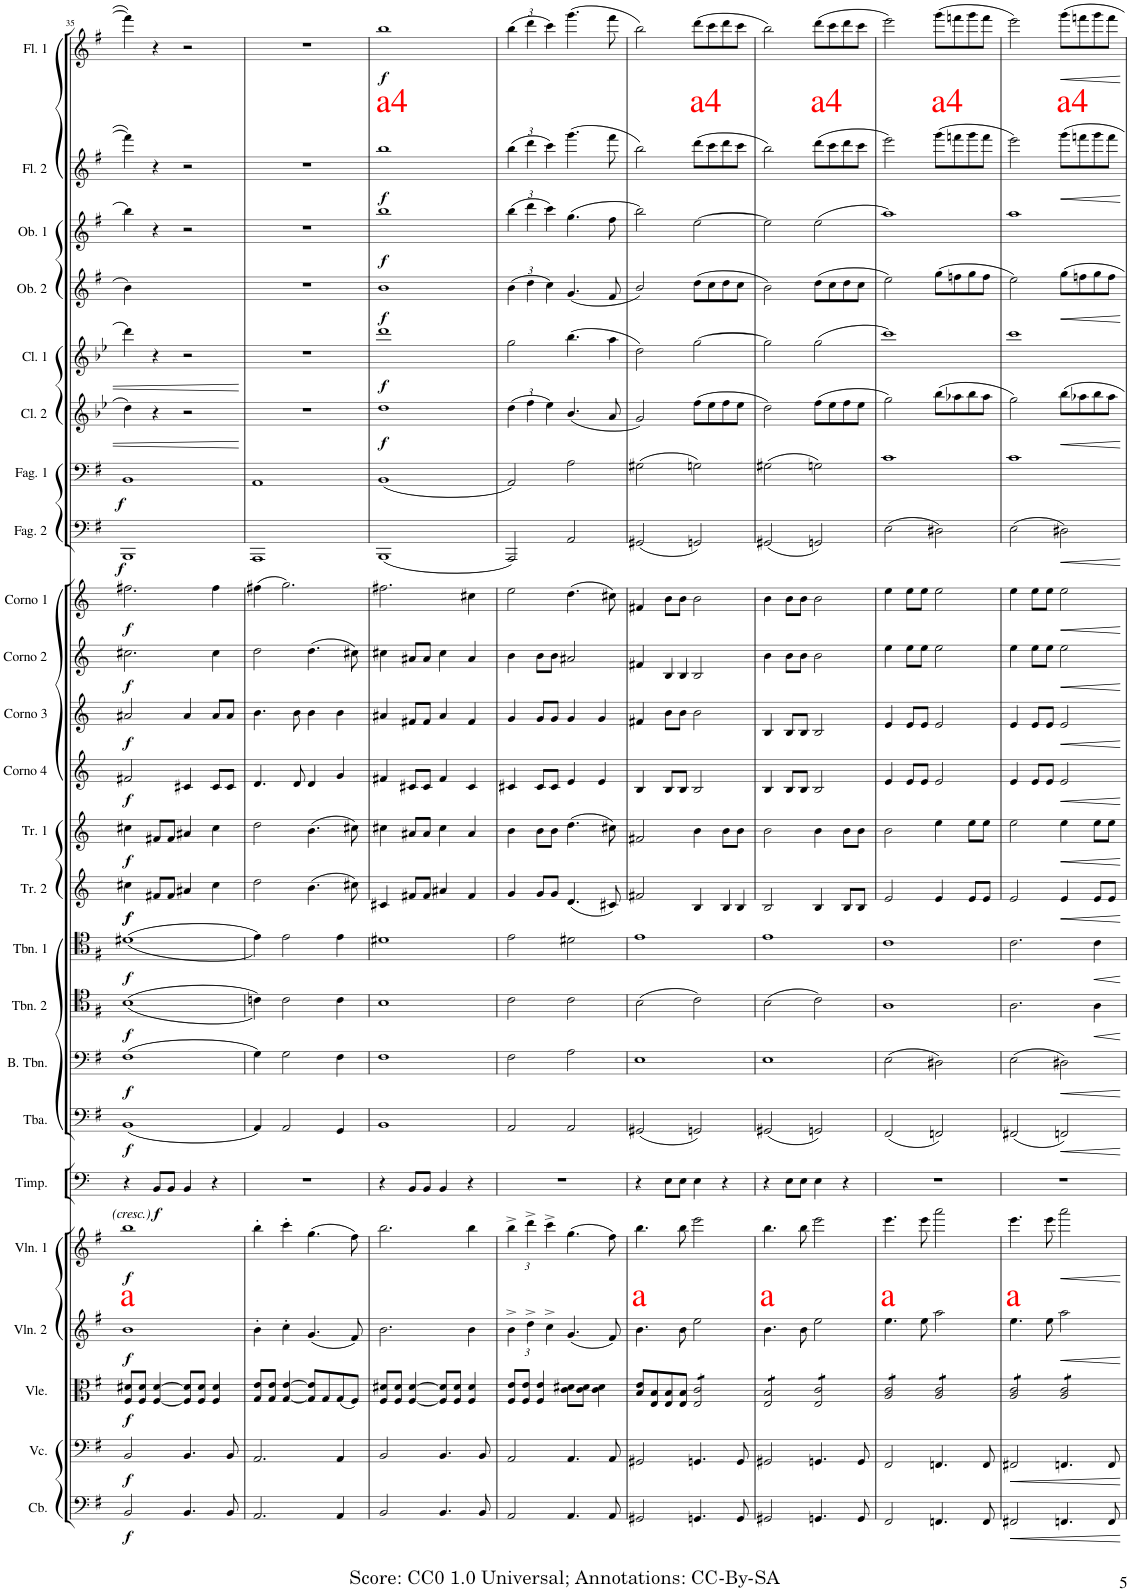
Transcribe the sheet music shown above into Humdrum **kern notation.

**kern	**dynam	**kern	**dynam	**kern	**dynam	**kern	**dynam	**kern	**text	**dynam	**kern	**dynam	**kern	**dynam	**kern	**dynam	**kern	**dynam	**kern	**dynam	**kern	**dynam	**kern	**dynam	**kern	**dynam	**kern	**dynam	**kern	**dynam	**kern	**dynam	**kern	**dynam	**kern	**dynam	**kern	**dynam	**kern	**dynam	**kern	**dynam	**kern	**dynam	**kern	**dynam	**kern	**text	**dynam
*part24	*part24	*part23	*part23	*part22	*part22	*part21	*part21	*part20	*part20	*part20	*part19	*part19	*part18	*part18	*part17	*part17	*part16	*part16	*part15	*part15	*part14	*part14	*part13	*part13	*part12	*part12	*part11	*part11	*part10	*part10	*part9	*part9	*part8	*part8	*part7	*part7	*part6	*part6	*part5	*part5	*part4	*part4	*part3	*part3	*part2	*part2	*part1	*part1	*part1
*staff24	*staff24	*staff23	*staff23	*staff22	*staff22	*staff21	*staff21	*staff20	*staff20	*staff20	*staff19	*staff19	*staff18	*staff18	*staff17	*staff17	*staff16	*staff16	*staff15	*staff15	*staff14	*staff14	*staff13	*staff13	*staff12	*staff12	*staff11	*staff11	*staff10	*staff10	*staff9	*staff9	*staff8	*staff8	*staff7	*staff7	*staff6	*staff6	*staff5	*staff5	*staff4	*staff4	*staff3	*staff3	*staff2	*staff2	*staff1	*staff1	*staff1
*I"Contrabassi	*	*I"Violoncelli	*	*I"Viole	*	*I"Violini 2	*	*I"Violini 1	*	*	*I"Timpani	*	*I"Tuba	*	*I"Bass Trombone	*	*I"Trombone Tenore 2	*	*I"Trombone Tenore 1	*	*I"Trombe in F 2	*	*I"Trombe in F 1	*	*I"Corno in F 4	*	*I"Corno in F 3	*	*I"Corno in F 2	*	*I"Corno in F 1	*	*I"Fagotto 2	*	*I"Fagotto 1	*	*I"Clarinetto in A 2	*	*I"Clarinetto in A 1	*	*I"Oboe 2	*	*I"Oboe 1	*	*I"Flauto 2	*	*I"Flauto 1	*	*
*I'Cb.	*	*I'Vc.	*	*I'Vle.	*	*I'Vln. 2	*	*I'Vln. 1	*	*	*I'Timp.	*	*I'Tba.	*	*I'B. Tbn.	*	*I'Tbn. 2	*	*I'Tbn. 1	*	*I'Tr. 2	*	*I'Tr. 1	*	*I'Corno 4	*	*I'Corno 3	*	*I'Corno 2	*	*I'Corno 1	*	*I'Fag. 2	*	*I'Fag. 1	*	*I'Cl. 2	*	*I'Cl. 1	*	*I'Ob. 2	*	*I'Ob. 1	*	*I'Fl. 2	*	*I'Fl. 1	*	*
!!LO:PB:g=z
*clefF4	*	*clefF4	*	*clefC3	*	*clefG2	*	*clefG2	*	*	*clefF4	*	*clefF4	*	*clefF4	*	*clefC4	*	*clefC4	*	*clefG2	*	*clefG2	*	*clefG2	*	*clefG2	*	*clefG2	*	*clefG2	*	*clefF4	*	*clefF4	*	*clefG2	*	*clefG2	*	*clefG2	*	*clefG2	*	*clefG2	*	*clefG2	*	*
*Trd7c12	*	*	*	*	*	*	*	*	*	*	*	*	*	*	*	*	*	*	*	*	*Trd-3c-5	*	*Trd-3c-5	*	*Trd4c7	*	*Trd4c7	*	*Trd4c7	*	*Trd4c7	*	*	*	*	*	*Trd2c3	*	*Trd2c3	*	*	*	*	*	*	*	*	*	*
*k[f#]	*	*k[f#]	*	*k[f#]	*	*k[f#]	*	*k[f#]	*	*	*k[]	*	*k[f#]	*	*k[f#]	*	*k[f#]	*	*k[f#]	*	*k[]	*	*k[]	*	*k[]	*	*k[]	*	*k[]	*	*k[]	*	*k[f#]	*	*k[f#]	*	*k[b-e-]	*	*k[b-e-]	*	*k[f#]	*	*k[f#]	*	*k[f#]	*	*k[f#]	*	*
*M2/2	*	*M2/2	*	*M2/2	*	*M2/2	*	*M2/2	*	*	*M2/2	*	*M2/2	*	*M2/2	*	*M2/2	*	*M2/2	*	*M2/2	*	*M2/2	*	*M2/2	*	*M2/2	*	*M2/2	*	*M2/2	*	*M2/2	*	*M2/2	*	*M2/2	*	*M2/2	*	*M2/2	*	*M2/2	*	*M2/2	*	*M2/2	*	*
*met(c|)	*	*met(c|)	*	*met(c|)	*	*met(c|)	*	*met(c|)	*	*	*met(c|)	*	*met(c|)	*	*met(c|)	*	*met(c|)	*	*met(c|)	*	*met(c|)	*	*met(c|)	*	*met(c|)	*	*met(c|)	*	*met(c|)	*	*met(c|)	*	*met(c|)	*	*met(c|)	*	*met(c|)	*	*met(c|)	*	*met(c|)	*	*met(c|)	*	*met(c|)	*	*met(c|)	*	*
=35	=35	=35	=35	=35	=35	=35	=35	=35	=35	=35	=35	=35	=35	=35	=35	=35	=35	=35	=35	=35	=35	=35	=35	=35	=35	=35	=35	=35	=35	=35	=35	=35	=35	=35	=35	=35	=35	=35	=35	=35	=35	=35	=35	=35	=35	=35	=35	=35	=35
!	!LO:DY:b	!	!LO:DY:b	!	!LO:DY:b	!	!LO:DY:b	!	!LO:LY:b:color=#FF0000	!LO:DY:b	!	!	!	!LO:DY:b	!	!LO:DY:b	!	!LO:DY:b	!	!LO:DY:b	!	!LO:DY:b	!	!	!	!	!	!	!	!	!	!	!	!	!	!	!	!	!	!	!	!	!	!	!	!	!	!	!
!	!	!	!	!	!	!	!	!	!	!	!	!	!	!	!	!	!	!	!	!	!	!LO:DY:n=1:b	!	!LO:DY:b	!	!LO:DY:b	!	!LO:DY:b	!	!LO:DY:b	!	!LO:DY:b	!	!LO:DY:b	!	!LO:DY:b	!	!	!	!	!	!	!	!	!	!	!	!	!
2BB/	f	2BB/	f	8F#/ 8d#X/L	f	1b	f	1bb	a	f	4r	.	(1BB	f	(1F#	f	(<(1B	f	(<(1d#X	f	4cc#X\	f f	4cc#X\	f	2f#X/	f	2a#X/	f	2.cc#X\	f	2.ff#X\	f	1BBB	f	1BB	f	4dd\	.	4ddd\	.	4b\	.	4bb\	.	4fff#\]	.	4fff#\]	.	.
.	.	.	.	8F#/ 8d#/J	.	.	.	.	.	.	.	.	.	.	.	.	.	.	.	.	.	.	.	.	.	.	.	.	.	.	.	.	.	.	.	.	.	.	.	.	.	.	.	.	.	.	.	.	.
!	!	!	!	!	!	!	!	!	!	!	!	!LO:DY:b	!	!	!	!	!	!	!	!	!	!	!	!	!	!	!	!	!	!	!	!	!	!	!	!	!	!	!	!	!	!	!	!	!	!	!	!	!
.	.	.	.	[4F#/ [4d#/	.	.	.	.	.	.	8BB/L	f	.	.	.	.	.	.	.	.	8f#X/L	.	8f#X/L	.	.	.	.	.	.	.	.	.	.	.	.	.	4r	.	4r	.	4ryy	.	4r	.	4r	.	4r	.	.
.	.	.	.	.	.	.	.	.	.	.	8BB/J	.	.	.	.	.	.	.	.	.	8f#/J	.	8f#/J	.	.	.	.	.	.	.	.	.	.	.	.	.	.	.	.	.	.	.	.	.	.	.	.	.	.
4.BB/	.	4.BB/	.	8F#/] 8d#/]L	.	.	.	.	.	.	4BB/	.	.	.	.	.	.	.	.	.	4a#X/	.	4a#X/	.	4c#X/	.	4a#/	.	.	.	.	.	.	.	.	.	2r	.	2r	.	2ryy	.	2r	.	2r	.	2r	.	.
.	.	.	.	8F#/ 8d#/J	.	.	.	.	.	.	.	.	.	.	.	.	.	.	.	.	.	.	.	.	.	.	.	.	.	.	.	.	.	.	.	.	.	.	.	.	.	.	.	.	.	.	.	.	.
.	.	.	.	4F#/ 4d#/	.	.	.	.	.	.	4r	.	.	.	.	.	.	.	.	.	4cc#\	.	4cc#\	.	8c#/L	.	8a#/L	.	4cc#\	.	4ff#\	.	.	.	.	.	.	.	.	.	.	.	.	.	.	.	.	.	.
8BB/	.	8BB/	.	.	.	.	.	.	.	.	.	.	.	.	.	.	.	.	.	.	.	.	.	.	8c#/J	.	8a#/J	.	.	.	.	.	.	.	.	.	.	.	.	.	.	.	.	.	.	.	.	.	.
=36	=36	=36	=36	=36	=36	=36	=36	=36	=36	=36	=36	=36	=36	=36	=36	=36	=36	=36	=36	=36	=36	=36	=36	=36	=36	=36	=36	=36	=36	=36	=36	=36	=36	=36	=36	=36	=36	=36	=36	=36	=36	=36	=36	=36	=36	=36	=36	=36	=36
2.AA/	.	2.AA/	.	8G/ 8e/L	.	4b'\	.	4bb'\	.	.	1r	.	4AA/)	.	4G\)	.	4cn\))	.	4e\))	.	2dd\	.	2dd\	.	4.d/	.	4.b\	.	2dd\	.	(4ff#X\	.	1AAA	.	1AA	.	1r	.	1r	.	1r	.	1r	.	1r	.	1r	.	.
.	.	.	.	8G/ 8e/J	.	.	.	.	.	.	.	.	.	.	.	.	.	.	.	.	.	.	.	.	.	.	.	.	.	.	.	.	.	.	.	.	.	.	.	.	.	.	.	.	.	.	.	.	.
.	.	.	.	[4G/ [4e/	.	4cc'\	.	4ccc'\	.	.	.	.	2AA/	.	2G\	.	2c\	.	2e\	.	.	.	.	.	.	.	.	.	.	.	2.gg\)	.	.	.	.	.	.	.	.	.	.	.	.	.	.	.	.	.	.
.	.	.	.	.	.	.	.	.	.	.	.	.	.	.	.	.	.	.	.	.	.	.	.	.	8d/	.	8b\	.	.	.	.	.	.	.	.	.	.	.	.	.	.	.	.	.	.	.	.	.	.
.	.	.	.	8G/] 8e/]L	.	(4.g/	.	(4.gg\	.	.	.	.	.	.	.	.	.	.	.	.	(>4.b\	.	(>4.b\	.	4d/	.	4b\	.	(4.dd\	.	.	.	.	.	.	.	.	.	.	.	.	.	.	.	.	.	.	.	.
.	.	.	.	8G/	.	.	.	.	.	.	.	.	.	.	.	.	.	.	.	.	.	.	.	.	.	.	.	.	.	.	.	.	.	.	.	.	.	.	.	.	.	.	.	.	.	.	.	.	.
4AA/	.	4AA/	.	(8G/	.	.	.	.	.	.	.	.	4GG/	.	4F#\	.	4c\	.	4e\	.	.	.	.	.	4g/	.	4b\	.	.	.	.	.	.	.	.	.	.	.	.	.	.	.	.	.	.	.	.	.	.
.	.	.	.	8F#/J)	.	8f#/)	.	8ff#\)	.	.	.	.	.	.	.	.	.	.	.	.	8cc#X\)	.	8cc#X\)	.	.	.	.	.	8cc#X\)	.	.	.	.	.	.	.	.	.	.	.	.	.	.	.	.	.	.	.	.
=37	=37	=37	=37	=37	=37	=37	=37	=37	=37	=37	=37	=37	=37	=37	=37	=37	=37	=37	=37	=37	=37	=37	=37	=37	=37	=37	=37	=37	=37	=37	=37	=37	=37	=37	=37	=37	=37	=37	=37	=37	=37	=37	=37	=37	=37	=37	=37	=37	=37
!	!	!	!	!	!	!	!	!	!	!	!	!	!	!	!	!	!	!	!	!	!	!	!	!	!	!	!	!	!	!	!	!	!	!	!	!	!	!LO:DY:b	!	!LO:DY:b	!	!LO:DY:b	!	!LO:DY:b	!	!LO:DY:b	!	!LO:LY:b:color=#FF0000	!LO:DY:b
2BB/	.	2BB/	.	8F#/ 8d#X/L	.	2.b\	.	2.bb\	.	.	4r	.	1BB	.	1F#	.	1B	.	1d#X	.	4c#X/	.	4cc#X\	.	4f#X/	.	4a#X/	.	4cc#X\	.	2.ff#X\	.	(1BBB	.	(1BB	.	1dd	f	1ddd	f	1b	f	1bb	f	1bb	f	1bb	a4	f
.	.	.	.	8F#/ 8d#/J	.	.	.	.	.	.	.	.	.	.	.	.	.	.	.	.	.	.	.	.	.	.	.	.	.	.	.	.	.	.	.	.	.	.	.	.	.	.	.	.	.	.	.	.	.
.	.	.	.	[4F#/ [4d#/	.	.	.	.	.	.	8BB/L	.	.	.	.	.	.	.	.	.	8f#X/L	.	8a#X/L	.	8c#X/L	.	8f#X/L	.	8a#X/L	.	.	.	.	.	.	.	.	.	.	.	.	.	.	.	.	.	.	.	.
.	.	.	.	.	.	.	.	.	.	.	8BB/J	.	.	.	.	.	.	.	.	.	8f#/J	.	8a#/J	.	8c#/J	.	8f#/J	.	8a#/J	.	.	.	.	.	.	.	.	.	.	.	.	.	.	.	.	.	.	.	.
4.BB/	.	4.BB/	.	8F#/] 8d#/]L	.	.	.	.	.	.	4BB/	.	.	.	.	.	.	.	.	.	4a#X/	.	4cc#\	.	4f#/	.	4a#/	.	4cc#\	.	.	.	.	.	.	.	.	.	.	.	.	.	.	.	.	.	.	.	.
.	.	.	.	8F#/ 8d#/J	.	.	.	.	.	.	.	.	.	.	.	.	.	.	.	.	.	.	.	.	.	.	.	.	.	.	.	.	.	.	.	.	.	.	.	.	.	.	.	.	.	.	.	.	.
.	.	.	.	4F#/ 4d#/	.	4b\	.	4bb\	.	.	4r	.	.	.	.	.	.	.	.	.	4f#/	.	4a#/	.	4c#/	.	4f#/	.	4a#/	.	4cc#X\	.	.	.	.	.	.	.	.	.	.	.	.	.	.	.	.	.	.
8BB/	.	8BB/	.	.	.	.	.	.	.	.	.	.	.	.	.	.	.	.	.	.	.	.	.	.	.	.	.	.	.	.	.	.	.	.	.	.	.	.	.	.	.	.	.	.	.	.	.	.	.
=38	=38	=38	=38	=38	=38	=38	=38	=38	=38	=38	=38	=38	=38	=38	=38	=38	=38	=38	=38	=38	=38	=38	=38	=38	=38	=38	=38	=38	=38	=38	=38	=38	=38	=38	=38	=38	=38	=38	=38	=38	=38	=38	=38	=38	=38	=38	=38	=38	=38
*	*	*	*	*	*	*Xbrackettup	*	*Xbrackettup	*	*	*	*	*	*	*	*	*	*	*	*	*	*	*	*	*	*	*	*	*	*	*	*	*	*	*	*	*Xbrackettup	*	*	*	*Xbrackettup	*	*Xbrackettup	*	*Xbrackettup	*	*Xbrackettup	*	*
2AA/	.	2AA/	.	8F#/ 8e/L	.	6b^\	.	6bb^\	.	.	1r	.	2AA/	.	2F#\	.	2c\	.	2e\	.	4g/	.	4b\	.	4c#X/	.	4g/	.	4b\	.	2ee\	.	2AAA/)	.	2AA/)	.	(6dd\	.	2gg\	.	(6b\	.	(6bb\	.	(6bb\	.	(6bb\	.	.
.	.	.	.	8F#/ 8e/J	.	.	.	.	.	.	.	.	.	.	.	.	.	.	.	.	.	.	.	.	.	.	.	.	.	.	.	.	.	.	.	.	.	.	.	.	.	.	.	.	.	.	.	.	.
.	.	.	.	.	.	6dd^\	.	6ddd^\	.	.	.	.	.	.	.	.	.	.	.	.	.	.	.	.	.	.	.	.	.	.	.	.	.	.	.	.	6ff\	.	.	.	6dd\	.	6ddd\	.	6ddd\	.	6ddd\	.	.
.	.	.	.	4F#/ 4e/	.	.	.	.	.	.	.	.	.	.	.	.	.	.	.	.	8g/L	.	8b\L	.	8c#/L	.	8g/L	.	8b\L	.	.	.	.	.	.	.	.	.	.	.	.	.	.	.	.	.	.	.	.
.	.	.	.	.	.	6cc^\	.	6ccc^\	.	.	.	.	.	.	.	.	.	.	.	.	.	.	.	.	.	.	.	.	.	.	.	.	.	.	.	.	6ee-\)	.	.	.	6cc\)	.	6ccc\)	.	6ccc\)	.	6ccc\)	.	.
.	.	.	.	.	.	.	.	.	.	.	.	.	.	.	.	.	.	.	.	.	8g/J	.	8b\J	.	8c#/J	.	8g/J	.	8b\J	.	.	.	.	.	.	.	.	.	.	.	.	.	.	.	.	.	.	.	.
4.AA/	.	4.AA/	.	8c\ 8d#X\L	.	(4.g/	.	(4.gg\	.	.	.	.	2AA/	.	2A\	.	2c\	.	2d#X\	.	(4.d/	.	(4.dd\	.	4e/	.	4g/	.	2a#X/	.	(4.dd\	.	2AA/	.	2A\	.	(4.b-/	.	(>4.bb-\	.	(4.g/	.	(4.gg\	.	(4.ggg\	.	(4.ggg\	.	.
.	.	.	.	8c\ 8d#\J	.	.	.	.	.	.	.	.	.	.	.	.	.	.	.	.	.	.	.	.	.	.	.	.	.	.	.	.	.	.	.	.	.	.	.	.	.	.	.	.	.	.	.	.	.
.	.	.	.	4c\ 4d#\	.	.	.	.	.	.	.	.	.	.	.	.	.	.	.	.	.	.	.	.	4e/	.	4g/	.	.	.	.	.	.	.	.	.	.	.	.	.	.	.	.	.	.	.	.	.	.
8AA/	.	8AA/	.	.	.	8f#/)	.	8ff#\)	.	.	.	.	.	.	.	.	.	.	.	.	8c#X/)	.	8cc#X\)	.	.	.	.	.	.	.	8cc#X\)	.	.	.	.	.	8a/	.	8aa\	.	8f#/	.	8ff#\	.	8fff#\	.	8fff#\	.	.
=39	=39	=39	=39	=39	=39	=39	=39	=39	=39	=39	=39	=39	=39	=39	=39	=39	=39	=39	=39	=39	=39	=39	=39	=39	=39	=39	=39	=39	=39	=39	=39	=39	=39	=39	=39	=39	=39	=39	=39	=39	=39	=39	=39	=39	=39	=39	=39	=39	=39
!	!	!	!	!	!	!	!	!	!LO:LY:b:color=#FF0000	!	!	!	!	!	!	!	!	!	!	!	!	!	!	!	!	!	!	!	!	!	!	!	!	!	!	!	!	!	!	!	!	!	!	!	!	!	!	!	!
2GG#X/	.	2GG#X/	.	8B/ 8e/L	.	4.b\	.	4.bb\	a	.	4r	.	(2GG#X/	.	1E	.	(2B\	.	1e	.	2f#X/	.	2f#X/	.	4B/	.	4f#X/	.	4f#X/	.	4f#X/	.	(2GG#X/	.	(2G#X\	.	2g/)	.	2dd\)	.	2b/)	.	2bb\)	.	2bb\)	.	2bb\)	.	.
.	.	.	.	8E/ 8B/	.	.	.	.	.	.	.	.	.	.	.	.	.	.	.	.	.	.	.	.	.	.	.	.	.	.	.	.	.	.	.	.	.	.	.	.	.	.	.	.	.	.	.	.	.
.	.	.	.	8E/ 8B/	.	.	.	.	.	.	8E\L	.	.	.	.	.	.	.	.	.	.	.	.	.	8B/L	.	8b\L	.	8B/L	.	8b\L	.	.	.	.	.	.	.	.	.	.	.	.	.	.	.	.	.	.
.	.	.	.	8E/ 8B/J	.	8b\	.	8bb\	.	.	8E\J	.	.	.	.	.	.	.	.	.	.	.	.	.	8B/J	.	8b\J	.	8B/J	.	8b\J	.	.	.	.	.	.	.	.	.	.	.	.	.	.	.	.	.	.
!	!	!	!	!	!	!	!	!	!	!	!	!	!	!	!	!	!	!	!	!	!	!	!	!	!	!	!	!	!	!	!	!	!	!	!	!	!	!	!	!	!	!	!	!	!	!	!	!LO:LY:b:color=#FF0000	!
*	*	*	*	*tremolo	*	*	*	*	*	*	*	*	*	*	*	*	*	*	*	*	*	*	*	*	*	*	*	*	*	*	*	*	*	*	*	*	*	*	*	*	*	*	*	*	*	*	*	*	*
4.GGn/	.	4.GGn/	.	8E/ 8c/L	.	2ee\	.	2eee\	.	.	4E\	.	2GGn/)	.	.	.	2c\)	.	.	.	4B/	.	4b\	.	2B/	.	2b\	.	2B/	.	2b\	.	2GGn/)	.	2Gn\)	.	(8ff\L	.	[2gg\	.	(8dd\L	.	[2ee\	.	(8ddd\L	.	(8ddd\L	a4	.
.	.	.	.	8E/ 8c/	.	.	.	.	.	.	.	.	.	.	.	.	.	.	.	.	.	.	.	.	.	.	.	.	.	.	.	.	.	.	.	.	8ee-\	.	.	.	8cc\	.	.	.	8ccc\	.	8ccc\	.	.
.	.	.	.	8E/ 8c/	.	.	.	.	.	.	4r	.	.	.	.	.	.	.	.	.	8B/L	.	8b\L	.	.	.	.	.	.	.	.	.	.	.	.	.	8ff\	.	.	.	8dd\	.	.	.	8ddd\	.	8ddd\	.	.
8GG/	.	8GG/	.	8E/ 8c/J	.	.	.	.	.	.	.	.	.	.	.	.	.	.	.	.	8B/J	.	8b\J	.	.	.	.	.	.	.	.	.	.	.	.	.	8ee-\J	.	.	.	8cc\J	.	.	.	8ccc\J	.	8ccc\J	.	.
=40	=40	=40	=40	=40	=40	=40	=40	=40	=40	=40	=40	=40	=40	=40	=40	=40	=40	=40	=40	=40	=40	=40	=40	=40	=40	=40	=40	=40	=40	=40	=40	=40	=40	=40	=40	=40	=40	=40	=40	=40	=40	=40	=40	=40	=40	=40	=40	=40	=40
!	!	!	!	!	!	!	!	!	!LO:LY:b:color=#FF0000	!	!	!	!	!	!	!	!	!	!	!	!	!	!	!	!	!	!	!	!	!	!	!	!	!	!	!	!	!	!	!	!	!	!	!	!	!	!	!	!
2GG#X/	.	2GG#X/	.	8E/ 8B/L	.	4.b\	.	4.bb\	a	.	4r	.	(2GG#X/	.	1E	.	(2B\	.	1e	.	2B/	.	2b\	.	4B/	.	4B/	.	4b\	.	4b\	.	(2GG#X/	.	(2G#X\	.	2dd\)	.	2gg\]	.	2b\)	.	2ee\]	.	2bb\)	.	2bb\)	.	.
.	.	.	.	8E/ 8B/	.	.	.	.	.	.	.	.	.	.	.	.	.	.	.	.	.	.	.	.	.	.	.	.	.	.	.	.	.	.	.	.	.	.	.	.	.	.	.	.	.	.	.	.	.
.	.	.	.	8E/ 8B/	.	.	.	.	.	.	8E\L	.	.	.	.	.	.	.	.	.	.	.	.	.	8B/L	.	8B/L	.	8b\L	.	8b\L	.	.	.	.	.	.	.	.	.	.	.	.	.	.	.	.	.	.
.	.	.	.	8E/ 8B/J	.	8b\	.	8bb\	.	.	8E\J	.	.	.	.	.	.	.	.	.	.	.	.	.	8B/J	.	8B/J	.	8b\J	.	8b\J	.	.	.	.	.	.	.	.	.	.	.	.	.	.	.	.	.	.
!	!	!	!	!	!	!	!	!	!	!	!	!	!	!	!	!	!	!	!	!	!	!	!	!	!	!	!	!	!	!	!	!	!	!	!	!	!	!	!	!	!	!	!	!	!	!	!	!LO:LY:b:color=#FF0000	!
4.GGn/	.	4.GGn/	.	8E/ 8c/L	.	2ee\	.	2eee\	.	.	4E\	.	2GGn/)	.	.	.	2c\)	.	.	.	4B/	.	4b\	.	2B/	.	2B/	.	2b\	.	2b\	.	2GGn/)	.	2Gn\)	.	(8ff\L	.	(2gg\	.	(8dd\L	.	(2ee\	.	(8ddd\L	.	(8ddd\L	a4	.
.	.	.	.	8E/ 8c/	.	.	.	.	.	.	.	.	.	.	.	.	.	.	.	.	.	.	.	.	.	.	.	.	.	.	.	.	.	.	.	.	8ee-\	.	.	.	8cc\	.	.	.	8ccc\	.	8ccc\	.	.
.	.	.	.	8E/ 8c/	.	.	.	.	.	.	4r	.	.	.	.	.	.	.	.	.	8B/L	.	8b\L	.	.	.	.	.	.	.	.	.	.	.	.	.	8ff\	.	.	.	8dd\	.	.	.	8ddd\	.	8ddd\	.	.
8GG/	.	8GG/	.	8E/ 8c/J	.	.	.	.	.	.	.	.	.	.	.	.	.	.	.	.	8B/J	.	8b\J	.	.	.	.	.	.	.	.	.	.	.	.	.	8ee-\J	.	.	.	8cc\J	.	.	.	8ccc\J	.	8ccc\J	.	.
=41	=41	=41	=41	=41	=41	=41	=41	=41	=41	=41	=41	=41	=41	=41	=41	=41	=41	=41	=41	=41	=41	=41	=41	=41	=41	=41	=41	=41	=41	=41	=41	=41	=41	=41	=41	=41	=41	=41	=41	=41	=41	=41	=41	=41	=41	=41	=41	=41	=41
!	!	!	!	!	!	!	!	!	!LO:LY:b:color=#FF0000	!	!	!	!	!	!	!	!	!	!	!	!	!	!	!	!	!	!	!	!	!	!	!	!	!	!	!	!	!	!	!	!	!	!	!	!	!	!	!	!
2FF#/	.	2FF#/	.	8A/ 8c/L	.	4.ee\	.	4.eee\	a	.	1r	.	(2FF#/	.	(2E\	.	1A	.	1c	.	2e/	.	2b\	.	4e/	.	4e/	.	4ee\	.	4ee\	.	(2E\	.	1c	.	2gg\)	.	1ccc)	.	2ee\)	.	1aa)	.	2eee\)	.	2eee\)	.	.
.	.	.	.	8A/ 8c/	.	.	.	.	.	.	.	.	.	.	.	.	.	.	.	.	.	.	.	.	.	.	.	.	.	.	.	.	.	.	.	.	.	.	.	.	.	.	.	.	.	.	.	.	.
.	.	.	.	8A/ 8c/	.	.	.	.	.	.	.	.	.	.	.	.	.	.	.	.	.	.	.	.	8e/L	.	8e/L	.	8ee\L	.	8ee\L	.	.	.	.	.	.	.	.	.	.	.	.	.	.	.	.	.	.
.	.	.	.	8A/ 8c/J	.	8ee\	.	8eee\	.	.	.	.	.	.	.	.	.	.	.	.	.	.	.	.	8e/J	.	8e/J	.	8ee\J	.	8ee\J	.	.	.	.	.	.	.	.	.	.	.	.	.	.	.	.	.	.
!	!	!	!	!	!	!	!	!	!	!	!	!	!	!	!	!	!	!	!	!	!	!	!	!	!	!	!	!	!	!	!	!	!	!	!	!	!	!	!	!	!	!	!	!	!	!	!	!LO:LY:b:color=#FF0000	!
4.FFn/	.	4.FFn/	.	8A/ 8c/L	.	2aa\	.	2aaa\	.	.	.	.	2FFn/)	.	2D#X\)	.	.	.	.	.	4e/	.	4ee\	.	2e/	.	2e/	.	2ee\	.	2ee\	.	2D#X\)	.	.	.	(8bb-\L	.	.	.	(8gg\L	.	.	.	(8ggg\L	.	(8ggg\L	a4	.
.	.	.	.	8A/ 8c/	.	.	.	.	.	.	.	.	.	.	.	.	.	.	.	.	.	.	.	.	.	.	.	.	.	.	.	.	.	.	.	.	8aa-X\	.	.	.	8ffn\	.	.	.	8fffn\	.	8fffn\	.	.
.	.	.	.	8A/ 8c/	.	.	.	.	.	.	.	.	.	.	.	.	.	.	.	.	8e/L	.	8ee\L	.	.	.	.	.	.	.	.	.	.	.	.	.	8bb-\	.	.	.	8gg\	.	.	.	8ggg\	.	8ggg\	.	.
8FF/	.	8FF/	.	8A/ 8c/J	.	.	.	.	.	.	.	.	.	.	.	.	.	.	.	.	8e/J	.	8ee\J	.	.	.	.	.	.	.	.	.	.	.	.	.	8aa-\J	.	.	.	8ff\J	.	.	.	8fff\J	.	8fff\J	.	.
=42	=42	=42	=42	=42	=42	=42	=42	=42	=42	=42	=42	=42	=42	=42	=42	=42	=42	=42	=42	=42	=42	=42	=42	=42	=42	=42	=42	=42	=42	=42	=42	=42	=42	=42	=42	=42	=42	=42	=42	=42	=42	=42	=42	=42	=42	=42	=42	=42	=42
!	!LO:HP:b	!	!LO:HP:b	!	!	!	!	!	!LO:LY:b:color=#FF0000	!	!	!	!	!	!	!	!	!	!	!	!	!	!	!	!	!	!	!	!	!	!	!	!	!	!	!	!	!	!	!	!	!	!	!	!	!	!	!	!
2FF#X/	<	2FF#X/	<	8A/ 8c/L	.	4.ee\	.	4.eee\	a	.	1r	.	(2FF#X/	.	(2E\	.	2.A\	.	2.c\	.	2e/	.	2ee\	.	4e/	.	4e/	.	4ee\	.	4ee\	.	(2E\	.	1c	.	2gg\)	.	1ccc	.	2ee\)	.	1aa	.	2eee\)	.	2eee\)	.	.
.	.	.	.	8A/ 8c/	.	.	.	.	.	.	.	.	.	.	.	.	.	.	.	.	.	.	.	.	.	.	.	.	.	.	.	.	.	.	.	.	.	.	.	.	.	.	.	.	.	.	.	.	.
.	.	.	.	8A/ 8c/	.	.	.	.	.	.	.	.	.	.	.	.	.	.	.	.	.	.	.	.	8e/L	.	8e/L	.	8ee\L	.	8ee\L	.	.	.	.	.	.	.	.	.	.	.	.	.	.	.	.	.	.
.	.	.	.	8A/ 8c/J	.	8ee\	.	8eee\	.	.	.	.	.	.	.	.	.	.	.	.	.	.	.	.	8e/J	.	8e/J	.	8ee\J	.	8ee\J	.	.	.	.	.	.	.	.	.	.	.	.	.	.	.	.	.	.
!	!	!	!	!	!	!	!LO:HP:b	!	!	!LO:HP:b	!	!	!	!LO:HP:b	!	!LO:HP:b	!	!	!	!	!	!LO:HP:b	!	!LO:HP:b	!	!LO:HP:b	!	!LO:HP:b	!	!LO:HP:b	!	!LO:HP:b	!	!LO:HP:b	!	!	!	!LO:HP:b	!	!	!	!LO:HP:b	!	!	!	!LO:HP:b	!	!LO:LY:b:color=#FF0000	!LO:HP:b
4.FFn/	.	4.FFn/	.	8A/ 8c/L	.	2aa\	<	2aaa\	.	<	.	.	2FFn/)	<	2D#X\)	<	.	.	.	.	4e/	<	4ee\	<	2e/	<	2e/	<	2ee\	<	2ee\	<	2D#X\)	<	.	.	8bb-\L	<	.	.	8gg\L	<	.	.	8ggg\L	<	8ggg\L	a4	<
.	.	.	.	8A/ 8c/	.	.	.	.	.	.	.	.	.	.	.	.	.	.	.	.	.	.	.	.	.	.	.	.	.	.	.	.	.	.	.	.	8aa-X\	.	.	.	8ffn\	.	.	.	8fffn\	.	8fffn\	.	.
!	!	!	!	!	!	!	!	!	!	!	!	!	!	!	!	!	!	!LO:HP:b	!	!LO:HP:b	!	!	!	!	!	!	!	!	!	!	!	!	!	!	!	!	!	!	!	!	!	!	!	!	!	!	!	!	!
.	.	.	.	8A/ 8c/	.	.	.	.	.	.	.	.	.	.	.	.	4A\	<	4c\	<	8e/L	.	8ee\L	.	.	.	.	.	.	.	.	.	.	.	.	.	8bb-\	.	.	.	8gg\	.	.	.	8ggg\	.	8ggg\	.	.
8FF/	.	8FF/	.	8A/ 8c/J	.	.	.	.	.	.	.	.	.	.	.	.	.	.	.	.	8e/J	.	8ee\J	.	.	.	.	.	.	.	.	.	.	.	.	.	8aa-\J	.	.	.	8ff\J	.	.	.	8fff\J	.	8fff\J	.	.
*	*	*	*	*Xtremolo	*	*	*	*	*	*	*	*	*	*	*	*	*	*	*	*	*	*	*	*	*	*	*	*	*	*	*	*	*	*	*	*	*	*	*	*	*	*	*	*	*	*	*	*	*
.	[	.	[	.	.	.	[	.	.	[	.	.	.	[	.	[	.	[	.	[	.	[	.	[	.	[	.	[	.	[	.	[	.	[	.	.	.	[	.	.	.	[	.	.	.	[	.	.	[
=	=	=	=	=	=	=	=	=	=	=	=	=	=	=	=	=	=	=	=	=	=	=	=	=	=	=	=	=	=	=	=	=	=	=	=	=	=	=	=	=	=	=	=	=	=	=	=	=	=
*-	*-	*-	*-	*-	*-	*-	*-	*-	*-	*-	*-	*-	*-	*-	*-	*-	*-	*-	*-	*-	*-	*-	*-	*-	*-	*-	*-	*-	*-	*-	*-	*-	*-	*-	*-	*-	*-	*-	*-	*-	*-	*-	*-	*-	*-	*-	*-	*-	*-
